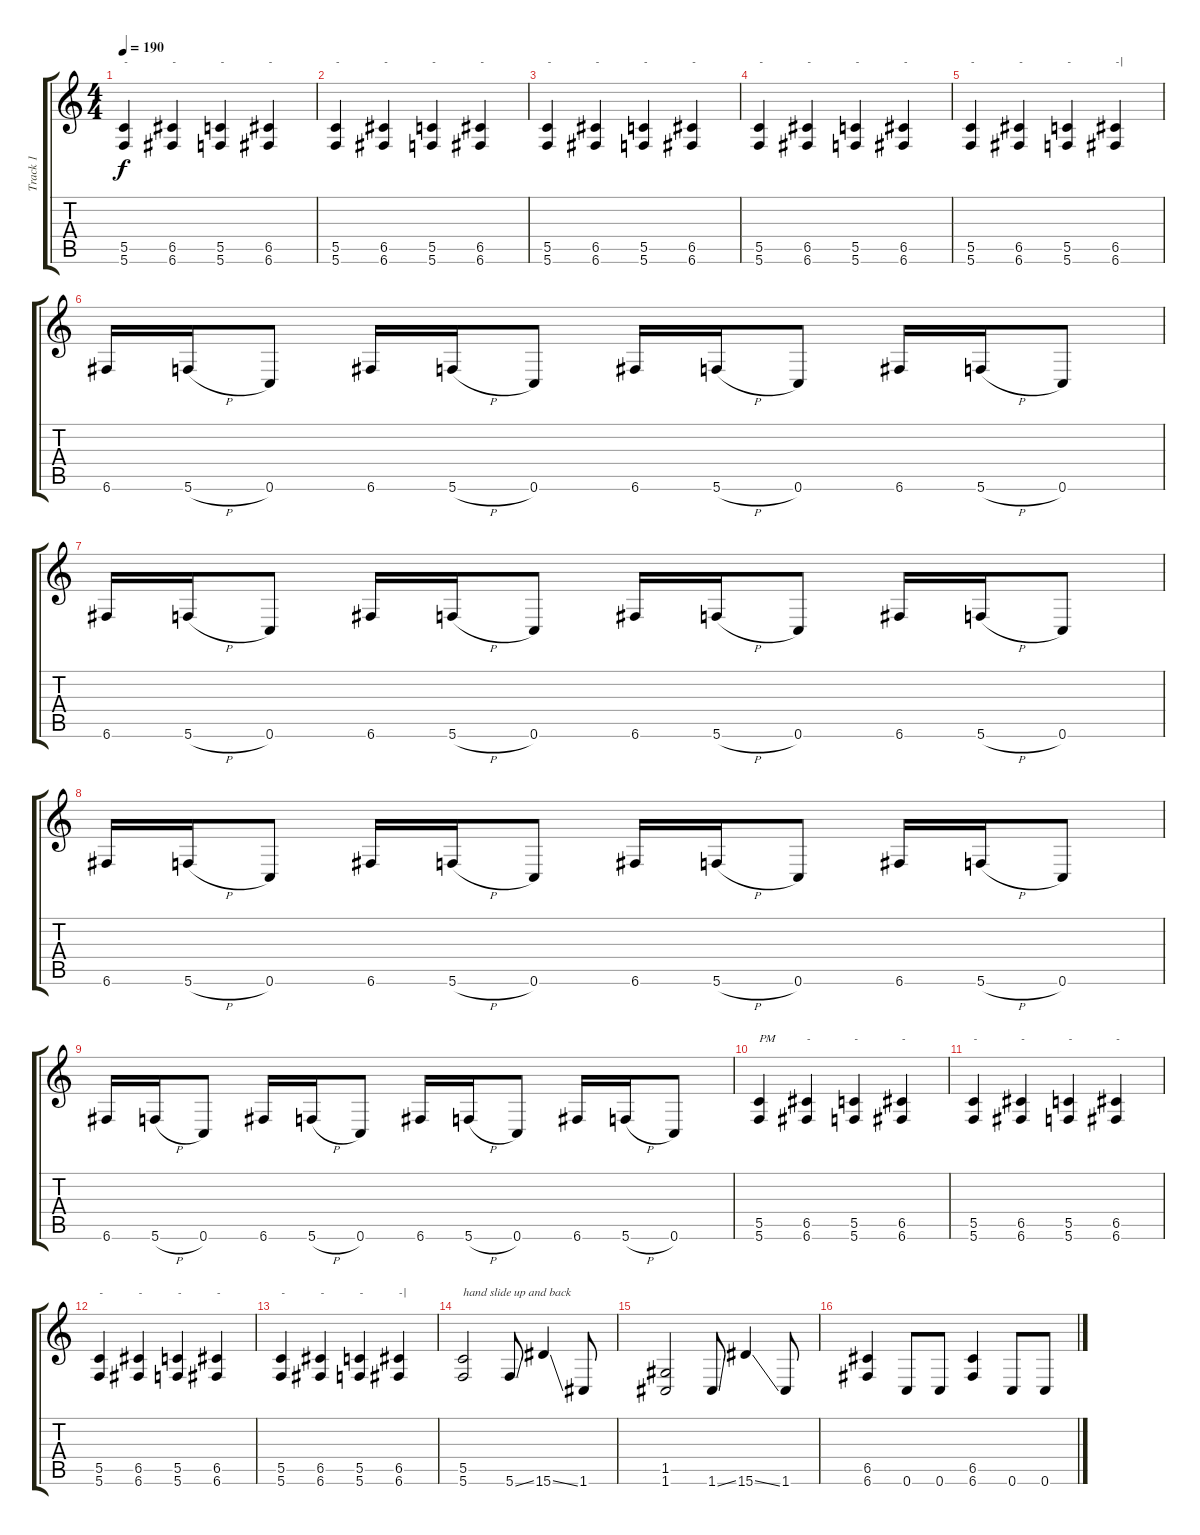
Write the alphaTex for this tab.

\track ("Track 1" "Track 1") {instrument distortionguitar}
\staff {score tabs}
\tuning (D4 A3 F3 C3 G2 C2) {hide}
\ts (4 4)
\tempo 190
\clef g2
\ks c
(5.5 5.6).4{txt "-" dy f} (6.5 6.6).4{txt "-"} (5.5 5.6).4{txt "-"} (6.5 6.6).4{txt "-"} |
(5.5 5.6).4{txt "-"} (6.5 6.6).4{txt "-"} (5.5 5.6).4{txt "-"} (6.5 6.6).4{txt "-"} |
(5.5 5.6).4{txt "-"} (6.5 6.6).4{txt "-"} (5.5 5.6).4{txt "-"} (6.5 6.6).4{txt "-"} |
(5.5 5.6).4{txt "-"} (6.5 6.6).4{txt "-"} (5.5 5.6).4{txt "-"} (6.5 6.6).4{txt "-"} |
(5.5 5.6).4{txt "-"} (6.5 6.6).4{txt "-"} (5.5 5.6).4{txt "-"} (6.5 6.6).4{txt "-|"} |
6.6.16 5.6{h}.16 0.6.8 6.6.16 5.6{h}.16 0.6.8 6.6.16 5.6{h}.16 0.6.8 6.6.16 5.6{h}.16 0.6.8 |
6.6.16 5.6{h}.16 0.6.8 6.6.16 5.6{h}.16 0.6.8 6.6.16 5.6{h}.16 0.6.8 6.6.16 5.6{h}.16 0.6.8 |
6.6.16 5.6{h}.16 0.6.8 6.6.16 5.6{h}.16 0.6.8 6.6.16 5.6{h}.16 0.6.8 6.6.16 5.6{h}.16 0.6.8 |
6.6.16 5.6{h}.16 0.6.8 6.6.16 5.6{h}.16 0.6.8 6.6.16 5.6{h}.16 0.6.8 6.6.16 5.6{h}.16 0.6.8 |
(5.5 5.6).4{txt "PM"} (6.5 6.6).4{txt "-"} (5.5 5.6).4{txt "-"} (6.5 6.6).4{txt "-"} |
(5.5 5.6).4{txt "-"} (6.5 6.6).4{txt "-"} (5.5 5.6).4{txt "-"} (6.5 6.6).4{txt "-"} |
(5.5 5.6).4{txt "-"} (6.5 6.6).4{txt "-"} (5.5 5.6).4{txt "-"} (6.5 6.6).4{txt "-"} |
(5.5 5.6).4{txt "-"} (6.5 6.6).4{txt "-"} (5.5 5.6).4{txt "-"} (6.5 6.6).4{txt "-|"} |
(5.5 5.6).2{txt "hand slide up and back"} 5.6{ss}.8 15.6{ss}.4 1.6.8 |
(1.5 1.6).2 1.6{ss}.8 15.6{ss}.4 1.6.8 |
(6.5 6.6).4 0.6.8 0.6.8 (6.5 6.6).4 0.6.8 0.6.8
